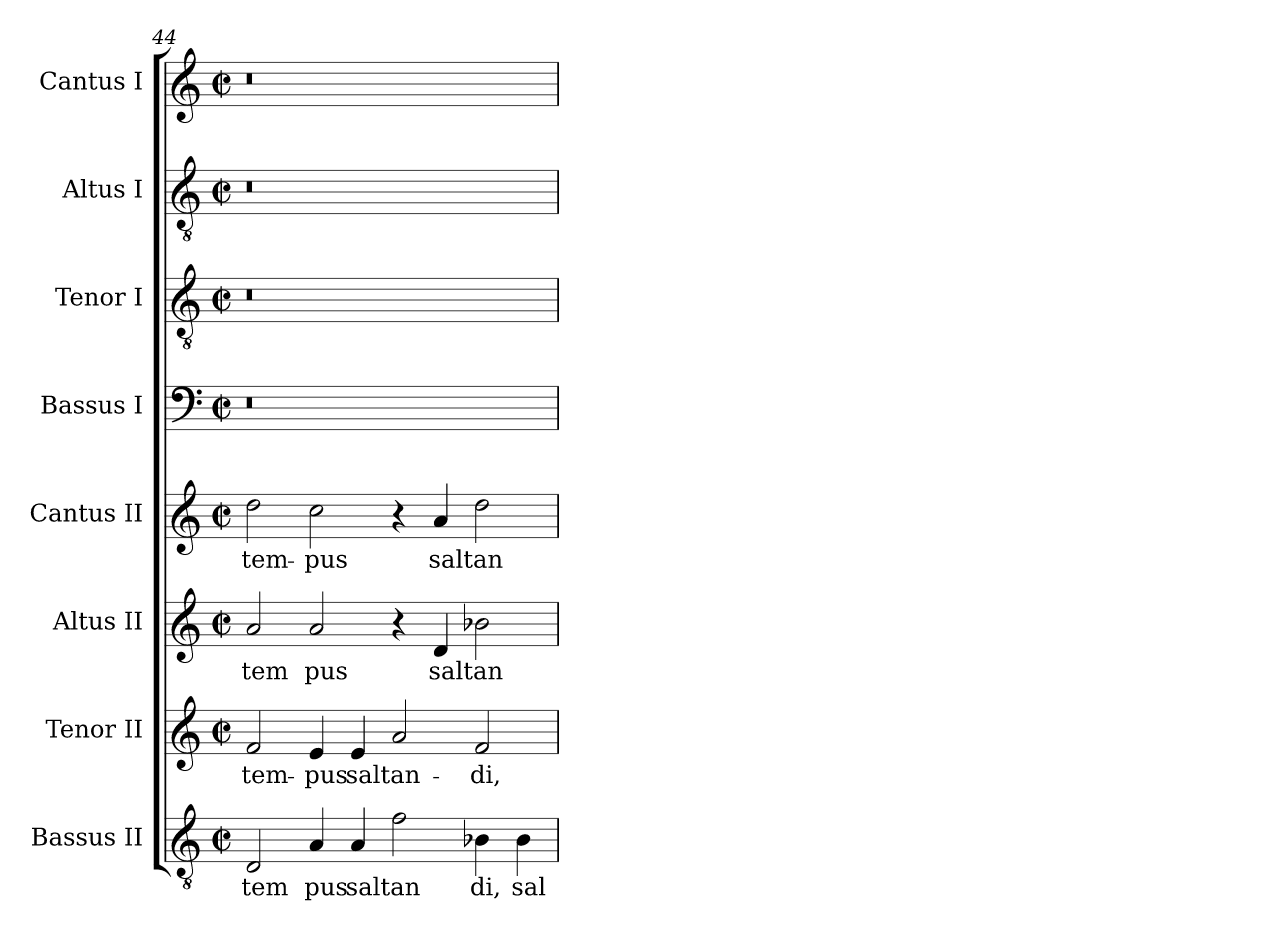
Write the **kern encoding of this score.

**kern	**text	**kern	**text	**kern	**text	**kern	**text	**kern	**kern	**kern	**kern
*part8	*part8	*part7	*part7	*part6	*part6	*part5	*part5	*part4	*part3	*part2	*part1
*staff8	*staff8	*staff7	*staff7	*staff6	*staff6	*staff5	*staff5	*staff4	*staff3	*staff2	*staff1
*I"Bassus II	*	*I"Tenor II	*	*I"Altus II	*	*I"Cantus II	*	*I"Bassus I	*I"Tenor I	*I"Altus I	*I"Cantus I
*clefGv2	*	*clefG2	*	*clefG2	*	*clefG2	*	*clefF4	*clefGv2	*clefGv2	*clefG2
*	*	*	*	*	*	*k[]	*	*	*	*	*
*	*	*	*	*	*	*C:	*	*	*	*	*
*M2/2	*	*M2/2	*	*M2/2	*	*M2/2	*	*M2/2	*M2/2	*M2/2	*M2/2
*met(c|)	*	*met(c|)	*	*met(c|)	*	*met(c|)	*	*met(c|)	*met(c|)	*met(c|)	*met(c|)
=44	=44	=44	=44	=44	=44	=44	=44	=44	=44	=44	=44
!	!LO:LY:b:cj	!	!LO:LY:b:cj	!	!LO:LY:b:cj	!	!LO:LY:b:cj	!	!	!	!
2D/	tem	2f/	tem-	2a/	tem	2dd\	tem-	0r	0r	0r	0r
!	!LO:LY:b:cj	!	!LO:LY:b:cj	!	!LO:LY:b:cj	!	!LO:LY:b:cj	!	!	!	!
4A/	pus	4e/	-pus	2a/	pus	2cc\	-pus	.	.	.	.
!	!LO:LY:b	!	!LO:LY:b	!	!	!	!	!	!	!	!
4A/	saltan	4e/	saltan-	.	.	.	.	.	.	.	.
2f\	.	2a/	.	4r	.	4r	.	.	.	.	.
!	!	!	!	!	!LO:LY:b	!	!LO:LY:b	!	!	!	!
.	.	.	.	4d/	saltan	4a/	saltan-	.	.	.	.
!	!LO:LY:b:cj	!	!LO:LY:b:cj	!	!	!	!	!	!	!	!
4B-X\	di,	2f/	-di,	2b-X\	.	2dd\	.	.	.	.	.
!	!LO:LY:b:cj	!	!	!	!	!	!	!	!	!	!
4B-\	sal	.	.	.	.	.	.	.	.	.	.
=	=	=	=	=	=	=	=	=	=	=	=
*-	*-	*-	*-	*-	*-	*-	*-	*-	*-	*-	*-
